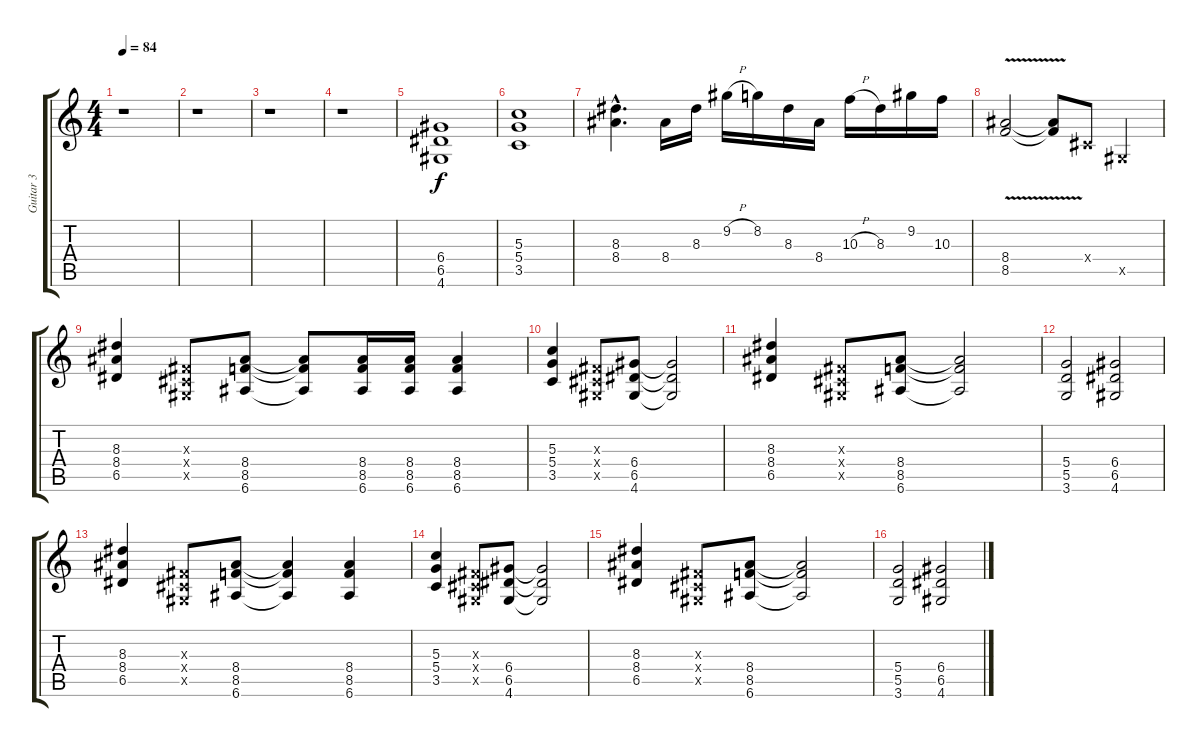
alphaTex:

\track ("Guitar 3" "Guitar 3") {instrument distortionguitar}
\staff {score tabs}
\tuning (E4 B3 G3 D3 A2 E2) {hide}
\ts (4 4)
\tempo 84
\clef g2
\ks c
r.1{dy f} |
r.1 |
r.1 |
r.1 |
(6.4 6.5 4.6).1 |
(5.3 5.4 3.5).1 |
(8.3{hac} 8.4{hac}).4{d} 8.4.16 8.3.16 9.2{h}.16 8.2.16 8.3.16 8.4.16 10.3{h}.16 8.3.16 9.2.16 10.3.16 |
(8.4{v} 8.5{v}).2 (8.4{t} 8.5{t}).8 -1.4{x}.8 -1.5{x}.4 |
(8.3 8.4 6.5).4 (-1.3{x} -1.4{x} -1.5{x}).8 (8.4 8.5 6.6).8 (8.4{t} 8.5{t} 6.6{t}).8 (8.4 8.5 6.6).16 (8.4 8.5 6.6).16 (8.4 8.5 6.6).4 |
(5.3 5.4 3.5).4 (-1.3{x} -1.4{x} -1.5{x}).8 (6.4 6.5 4.6).8 (6.4{t} 6.5{t} 4.6{t}).2 |
(8.3 8.4 6.5).4 (-1.3{x} -1.4{x} -1.5{x}).8 (8.4 8.5 6.6).8 (8.4{t} 8.5{t} 6.6{t}).2 |
(5.4 5.5 3.6).2 (6.4 6.5 4.6).2 |
(8.3 8.4 6.5).4 (-1.3{x} -1.4{x} -1.5{x}).8 (8.4 8.5 6.6).8 (8.4{t} 8.5{t} 6.6{t}).4 (8.4 8.5 6.6).4 |
(5.3 5.4 3.5).4 (-1.3{x} -1.4{x} -1.5{x}).8 (6.4 6.5 4.6).8 (6.4{t} 6.5{t} 4.6{t}).2 |
(8.3 8.4 6.5).4 (-1.3{x} -1.4{x} -1.5{x}).8 (8.4 8.5 6.6).8 (8.4{t} 8.5{t} 6.6{t}).2 |
(5.4 5.5 3.6).2 (6.4 6.5 4.6).2
